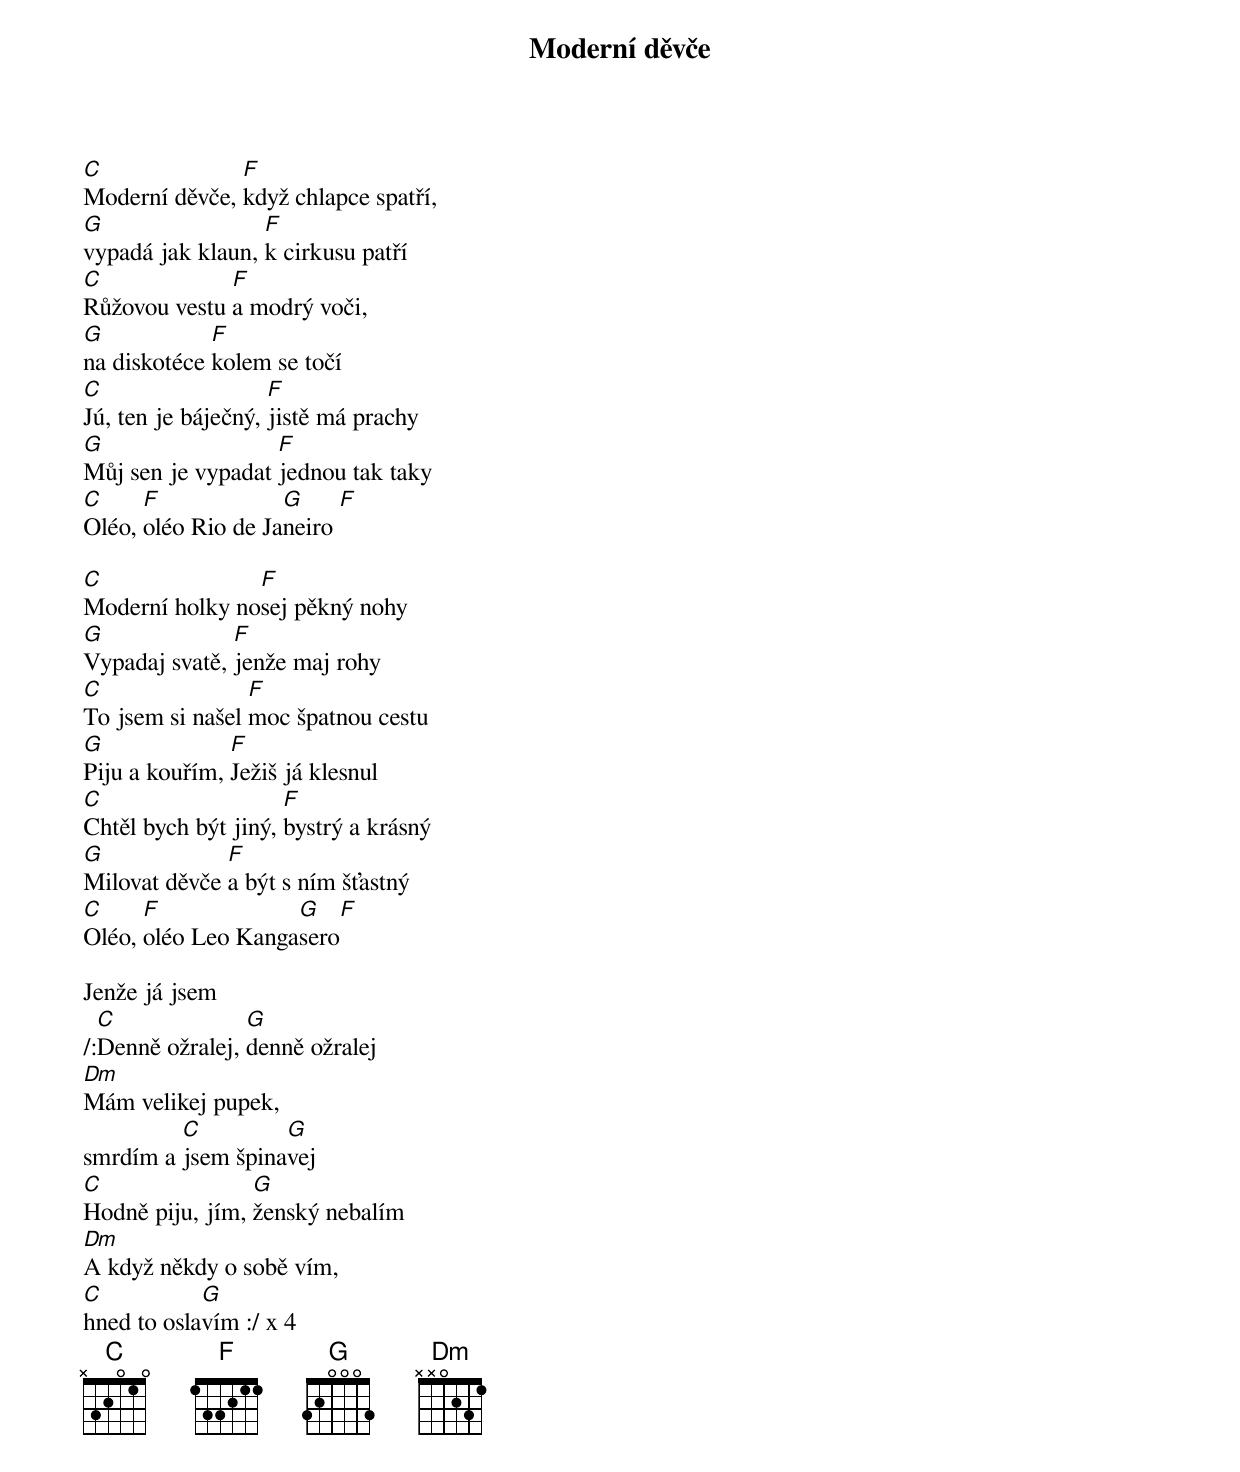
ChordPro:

{title: Moderní děvče}
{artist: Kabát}
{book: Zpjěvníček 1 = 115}

[C]Moderní děvče, [F]když chlapce spatří,
[G]vypadá jak klaun, [F]k cirkusu patří
[C]Růžovou vestu [F]a modrý voči,
[G]na diskotéce [F]kolem se točí
[C]Jú, ten je báječný, [F]jistě má prachy
[G]Můj sen je vypadat [F]jednou tak taky
[C]Oléo, [F]oléo Rio de Ja[G]neiro [F]

[C]Moderní holky no[F]sej pěkný nohy
[G]Vypadaj svatě, [F]jenže maj rohy
[C]To jsem si našel [F]moc špatnou cestu
[G]Piju a kouřím, [F]Ježiš já klesnul
[C]Chtěl bych být jiný, [F]bystrý a krásný
[G]Milovat děvče [F]a být s ním šťastný
[C]Oléo, [F]oléo Leo Kanga[G]sero[F]

Jenže já jsem
/:[C]Denně ožralej, [G]denně ožralej
[Dm]Mám velikej pupek,
smrdím a [C]jsem špina[G]vej
[C]Hodně piju, jím, [G]ženský nebalím
[Dm]A když někdy o sobě vím,
[C]hned to osla[G]vím :/ x 4
